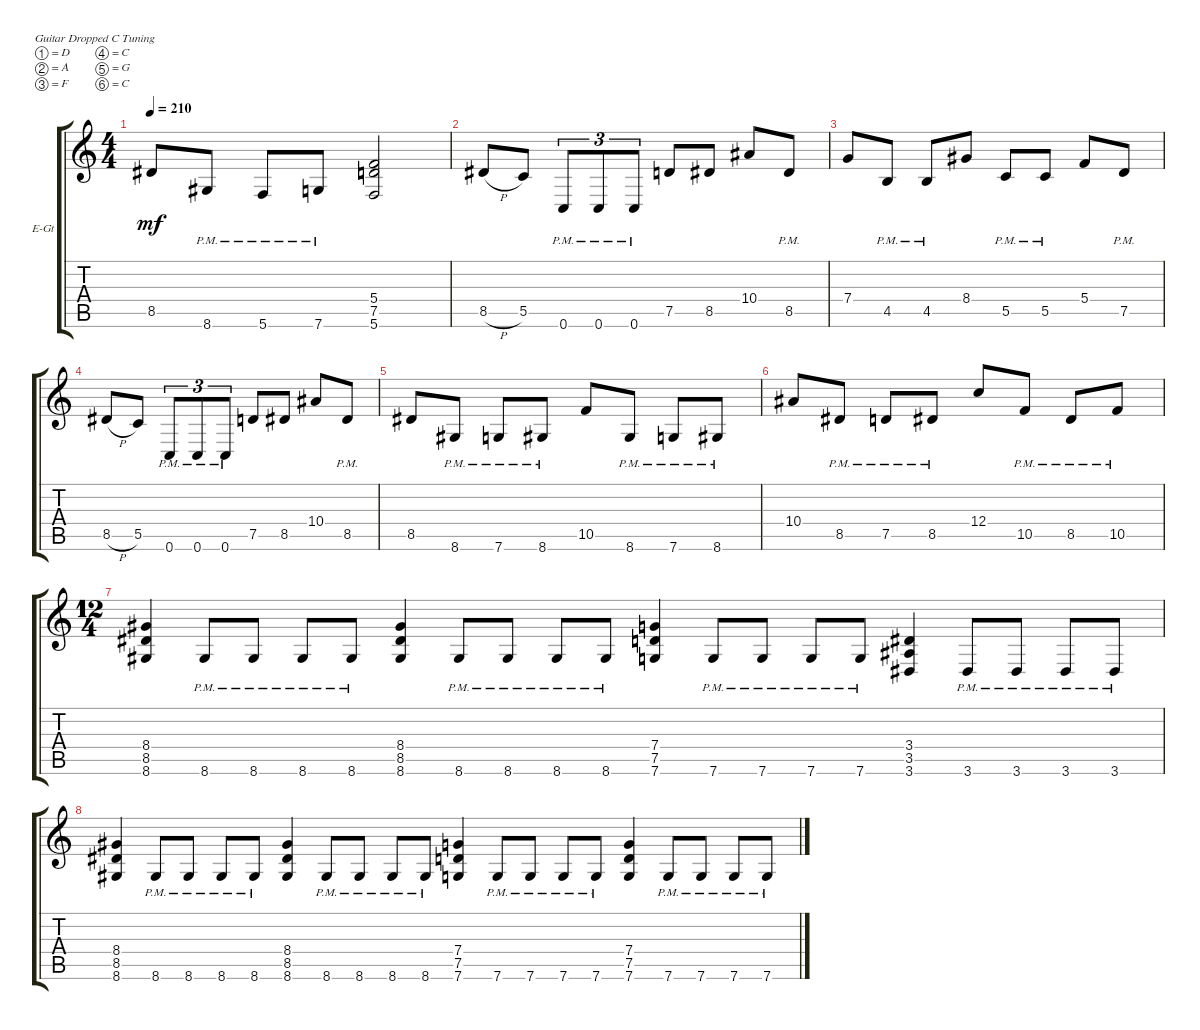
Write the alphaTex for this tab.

\defaultSystemsLayout 4
\bracketExtendMode groupsimilarinstruments
\firstSystemTrackNameOrientation horizontal
\otherSystemsTrackNameOrientation horizontal
\track ("Rhythm Guitar" "E-Gt") {instrument distortionguitar}
\staff {score tabs}
\tuning (D4 A3 F3 C3 G2 C2)
\ts (4 4)
\tempo 210
\clef g2
\ks c
8.5.8{dy mf} 8.6{pm}.8 5.6{pm}.8 7.6{pm}.8 (5.6 7.5 5.4).2 |
8.5{h}.8 5.5.8 0.6{pm}.8{tu (3 2)} 0.6{pm}.8{tu (3 2)} 0.6{pm}.8{tu (3 2)} 7.5.8 8.5.8 10.4.8 8.5{pm}.8 |
7.4.8 4.5{pm}.8 4.5{pm}.8 8.4.8 5.5{pm}.8 5.5{pm}.8 5.4.8 7.5{pm}.8 |
8.5{h}.8 5.5.8 0.6{pm}.8{tu (3 2)} 0.6{pm}.8{tu (3 2)} 0.6{pm}.8{tu (3 2)} 7.5.8 8.5.8 10.4.8 8.5{pm}.8 |
8.5.8 8.6{pm}.8 7.6{pm}.8 8.6{pm}.8 10.5.8 8.6{pm}.8 7.6{pm}.8 8.6{pm}.8 |
10.4.8 8.5{pm}.8 7.5{pm}.8 8.5{pm}.8 12.4.8 10.5{pm}.8 8.5{pm}.8 10.5{pm}.8 |
\ts (12 4)
(8.6 8.5 8.4).4 8.6{pm}.8 8.6{pm}.8 8.6{pm}.8 8.6{pm}.8 (8.6 8.5 8.4).4 8.6{pm}.8 8.6{pm}.8 8.6{pm}.8 8.6{pm}.8 (7.6 7.5 7.4).4 7.6{pm}.8 7.6{pm}.8 7.6{pm}.8 7.6{pm}.8 (3.6 3.5 3.4).4 3.6{pm}.8 3.6{pm}.8 3.6{pm}.8 3.6{pm}.8 |
(8.6 8.5 8.4).4 8.6{pm}.8 8.6{pm}.8 8.6{pm}.8 8.6{pm}.8 (8.6 8.5 8.4).4 8.6{pm}.8 8.6{pm}.8 8.6{pm}.8 8.6{pm}.8 (7.6 7.5 7.4).4 7.6{pm}.8 7.6{pm}.8 7.6{pm}.8 7.6{pm}.8 (7.6 7.5 7.4).4 7.6{pm}.8 7.6{pm}.8 7.6{pm}.8 7.6{pm}.8
